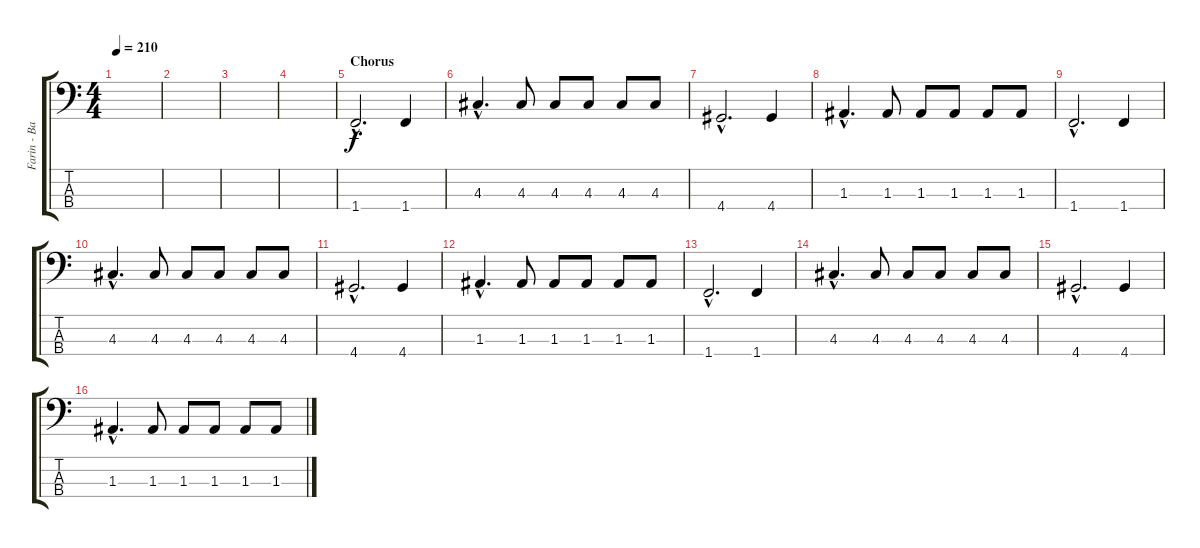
\track ("Farin - Bass" "Farin - Ba") {instrument electricbasspick}
\staff {score tabs}
\tuning (G2 D2 A1 E1) {hide}
\ts (4 4)
\tempo 210
\clef f4
\ks c
|
|
|
|
\section ("" "Chorus")
1.4{hac}.2{d} 1.4.4 |
4.3{hac}.4{d} 4.3.8 4.3.8 4.3.8 4.3.8 4.3.8 |
4.4{hac}.2{d} 4.4.4 |
1.3{hac}.4{d} 1.3.8 1.3.8 1.3.8 1.3.8 1.3.8 |
1.4{hac}.2{d} 1.4.4 |
4.3{hac}.4{d} 4.3.8 4.3.8 4.3.8 4.3.8 4.3.8 |
4.4{hac}.2{d} 4.4.4 |
1.3{hac}.4{d} 1.3.8 1.3.8 1.3.8 1.3.8 1.3.8 |
1.4{hac}.2{d} 1.4.4 |
4.3{hac}.4{d} 4.3.8 4.3.8 4.3.8 4.3.8 4.3.8 |
4.4{hac}.2{d} 4.4.4 |
1.3{hac}.4{d} 1.3.8 1.3.8 1.3.8 1.3.8 1.3.8
